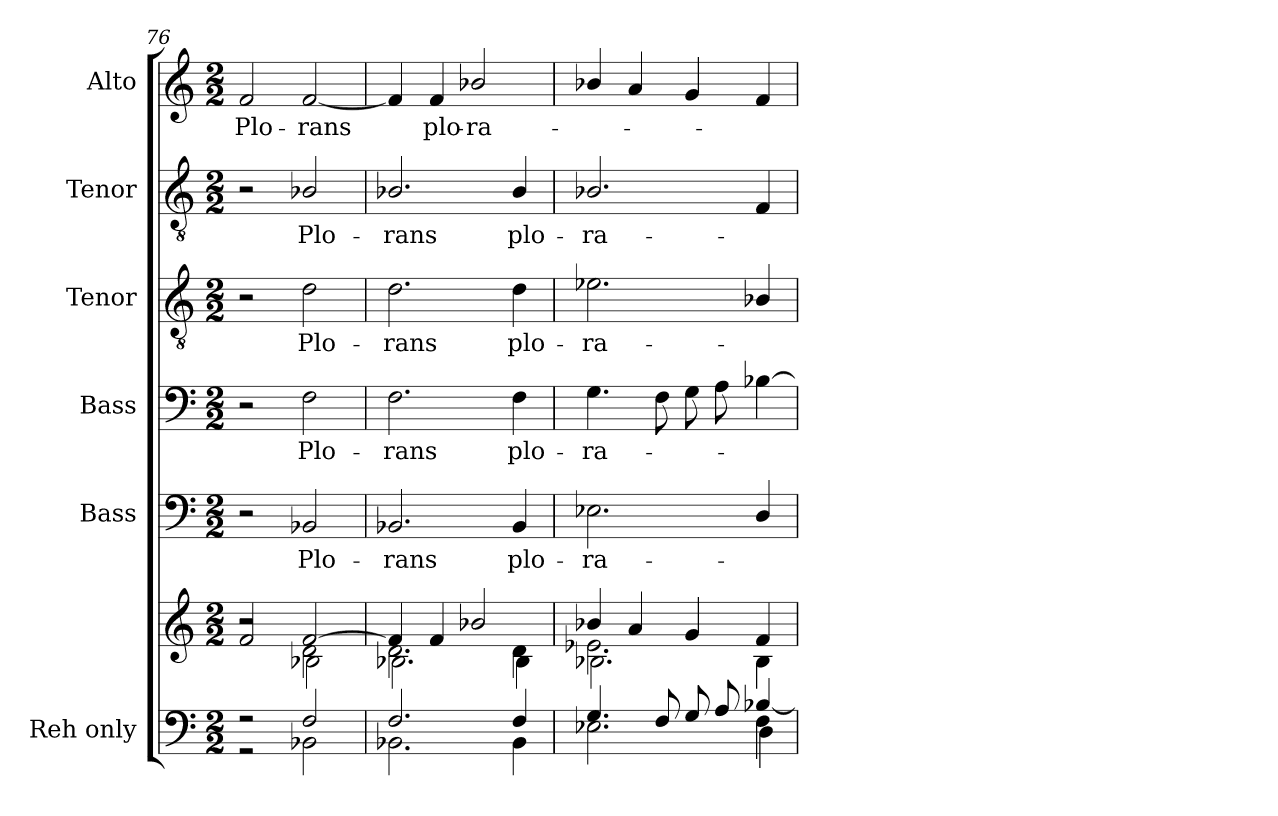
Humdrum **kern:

**kern	**kern	**kern	**text	**kern	**text	**kern	**text	**kern	**text	**kern	**text
*part6	*part6	*part5	*part5	*part4	*part4	*part3	*part3	*part2	*part2	*part1	*part1
*staff7	*staff6	*staff5	*staff5	*staff4	*staff4	*staff3	*staff3	*staff2	*staff2	*staff1	*staff1
*I"Reh only	*	*I"Bass	*	*I"Bass	*	*I"Tenor	*	*I"Tenor	*	*I"Alto	*
*	*	*I'B.	*	*I'B.	*	*I'T.	*	*I'T.	*	*I'A.	*
*clefF4	*clefG2	*clefF4	*	*clefF4	*	*clefGv2	*	*clefGv2	*	*clefG2	*
*	*	*	*	*	*	*ITrd7c12	*	*ITrd7c12	*	*	*
*k[]	*k[]	*k[]	*	*k[]	*	*k[]	*	*k[]	*	*k[]	*
*C:	*C:	*C:	*	*C:	*	*C:	*	*C:	*	*C:	*
*M2/2	*M2/2	*M2/2	*	*M2/2	*	*M2/2	*	*M2/2	*	*M2/2	*
=76	=76	=76	=76	=76	=76	=76	=76	=76	=76	=76	=76
*^	*^	*	*	*	*	*	*	*	*	*	*
*	*	*	*^	*	*	*	*	*	*	*	*	*	*
!	!	!	!	!	!	!	!	!	!	!	!	!	!	!LO:LY:b:color=#000000
2r	2r	2fi/	2r	2r	2r	.	2r	.	2r	.	2r	.	2fi/	Plo-
!	!	!	!	!	!	!LO:LY:b:color=#000000	!	!	!	!	!	!	!	!
!	!	!	!	!	!	!	!	!LO:LY:b:color=#000000	!	!	!	!	!	!
!	!	!	!	!	!	!	!	!	!	!LO:LY:b:color=#000000	!	!	!	!
!	!	!	!	!	!	!	!	!	!	!	!	!LO:LY:b:color=#000000	!	!
!	!	!	!	!	!	!	!	!	!	!	!	!	!	!LO:LY:b:color=#000000
2Fi/	2BB-Xi\	[2fi/	2di\	2B-Xi\	2BB-Xi/	Plo-	2Fi\	Plo-	2Di\	Plo-	2BB-Xi/	Plo-	[2fi/	-rans
=77	=77	=77	=77	=77	=77	=77	=77	=77	=77	=77	=77	=77	=77	=77
!	!	!	!	!	!	!LO:LY:b:color=#000000	!	!	!	!	!	!	!	!
!	!	!	!	!	!	!	!	!LO:LY:b:color=#000000	!	!	!	!	!	!
!	!	!	!	!	!	!	!	!	!	!LO:LY:b:color=#000000	!	!	!	!
!	!	!	!	!	!	!	!	!	!	!	!	!LO:LY:b:color=#000000	!	!
2.Fi/	2.BB-Xi\	4fi/]	2.di\	2.B-Xi\	2.BB-Xi/	-rans	2.Fi\	-rans	2.Di\	-rans	2.BB-Xi/	-rans	4fi/]	.
!	!	!	!	!	!	!	!	!	!	!	!	!	!	!LO:LY:b:color=#000000
.	.	4fi/	.	.	.	.	.	.	.	.	.	.	4fi/	plo-
!	!	!	!	!	!	!	!	!	!	!	!	!	!	!LO:LY:b:color=#000000
.	.	2b-Xi/	.	.	.	.	.	.	.	.	.	.	2b-Xi/	-ra-
!	!	!	!	!	!	!LO:LY:b:color=#000000	!	!	!	!	!	!	!	!
!	!	!	!	!	!	!	!	!LO:LY:b:color=#000000	!	!	!	!	!	!
!	!	!	!	!	!	!	!	!	!	!LO:LY:b:color=#000000	!	!	!	!
!	!	!	!	!	!	!	!	!	!	!	!	!LO:LY:b:color=#000000	!	!
4Fi/	4BB-i\	.	4di\	4B-i\	4BB-i/	plo-	4Fi\	plo-	4Di\	plo-	4BB-i/	plo-	.	.
=78	=78	=78	=78	=78	=78	=78	=78	=78	=78	=78	=78	=78	=78	=78
*	*^	*	*	*	*	*	*	*	*	*	*	*	*	*
!	!	!	!	!	!	!	!LO:LY:b:color=#000000	!	!	!	!	!	!	!	!
!	!	!	!	!	!	!	!	!	!LO:LY:b:color=#000000	!	!	!	!	!	!
!	!	!	!	!	!	!	!	!	!	!	!LO:LY:b:color=#000000	!	!	!	!
!	!	!	!	!	!	!	!	!	!	!	!	!	!LO:LY:b:color=#000000	!	!
2.ryy	4.Gi/	2.E-Xi\	4b-Xi/	2.e-Xi\	2.B-Xi\	2.E-Xi\	-ra-	4.Gi\	-ra-	2.E-Xi\	-ra-	2.BB-Xi/	-ra-	4b-Xi/	.
.	.	.	4ai/	.	.	.	.	.	.	.	.	.	.	4ai/	.
.	8Fi/	.	.	.	.	.	.	8Fi\	.	.	.	.	.	.	.
.	8Gi/	.	4gi/	.	.	.	.	8Gi\	.	.	.	.	.	4gi/	.
.	8Ai/	.	.	.	.	.	.	8Ai\	.	.	.	.	.	.	.
4Fi\	[4B-Xi/	4Di\	4fi/	4B-i\	4ryy	4Di/	.	[4B-Xi\	.	4BB-Xi/	.	4FFi/	.	4fi/	.
*v	*v	*v	*	*	*	*	*	*	*	*	*	*	*	*	*
*	*v	*v	*v	*	*	*	*	*	*	*	*	*	*
=	=	=	=	=	=	=	=	=	=	=	=
*-	*-	*-	*-	*-	*-	*-	*-	*-	*-	*-	*-
